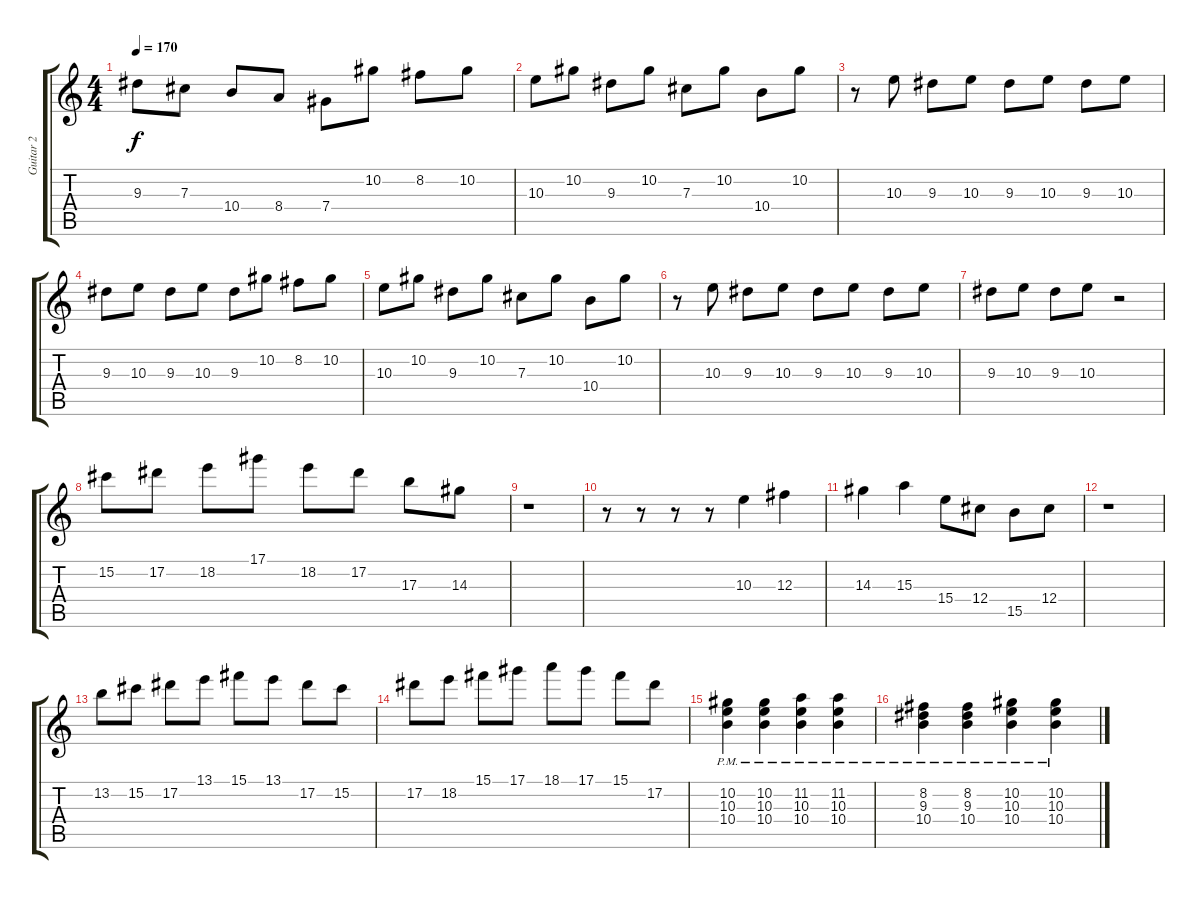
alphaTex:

\track ("Guitar 2" "Guitar 2") {instrument overdrivenguitar}
\staff {score tabs}
\tuning (Eb4 Bb3 Gb3 Db3 Ab2 Eb2) {hide}
\ts (4 4)
\tempo 170
\clef g2
\ks c
9.3.8{dy f} 7.3.8 10.4.8 8.4.8 7.4.8 10.2.8 8.2.8 10.2.8 |
10.3.8 10.2.8 9.3.8 10.2.8 7.3.8 10.2.8 10.4.8 10.2.8 |
r.8 10.3.8 9.3.8 10.3.8 9.3.8 10.3.8 9.3.8 10.3.8 |
9.3.8 10.3.8 9.3.8 10.3.8 9.3.8 10.2.8 8.2.8 10.2.8 |
10.3.8 10.2.8 9.3.8 10.2.8 7.3.8 10.2.8 10.4.8 10.2.8 |
r.8 10.3.8 9.3.8 10.3.8 9.3.8 10.3.8 9.3.8 10.3.8 |
9.3.8 10.3.8 9.3.8 10.3.8 r.2 |
15.2.8 17.2.8 18.2.8 17.1.8 18.2.8 17.2.8 17.3.8 14.3.8 |
r.1 |
r.8 r.8 r.8 r.8 10.3.4 12.3.4 |
14.3.4 15.3.4 15.4.8 12.4.8 15.5.8 12.4.8 |
r.1 |
13.2.8 15.2.8 17.2.8 13.1.8 15.1.8 13.1.8 17.2.8 15.2.8 |
17.2.8 18.2.8 15.1.8 17.1.8 18.1.8 17.1.8 15.1.8 17.2.8 |
(10.2{pm} 10.3{pm} 10.4{pm}).4 (10.2{pm} 10.3{pm} 10.4{pm}).4 (11.2{pm} 10.3{pm} 10.4{pm}).4 (11.2{pm} 10.3{pm} 10.4{pm}).4 |
(8.2{pm} 9.3{pm} 10.4{pm}).4 (8.2{pm} 9.3{pm} 10.4{pm}).4 (10.2{pm} 10.3{pm} 10.4{pm}).4 (10.2{pm} 10.3{pm} 10.4{pm}).4
